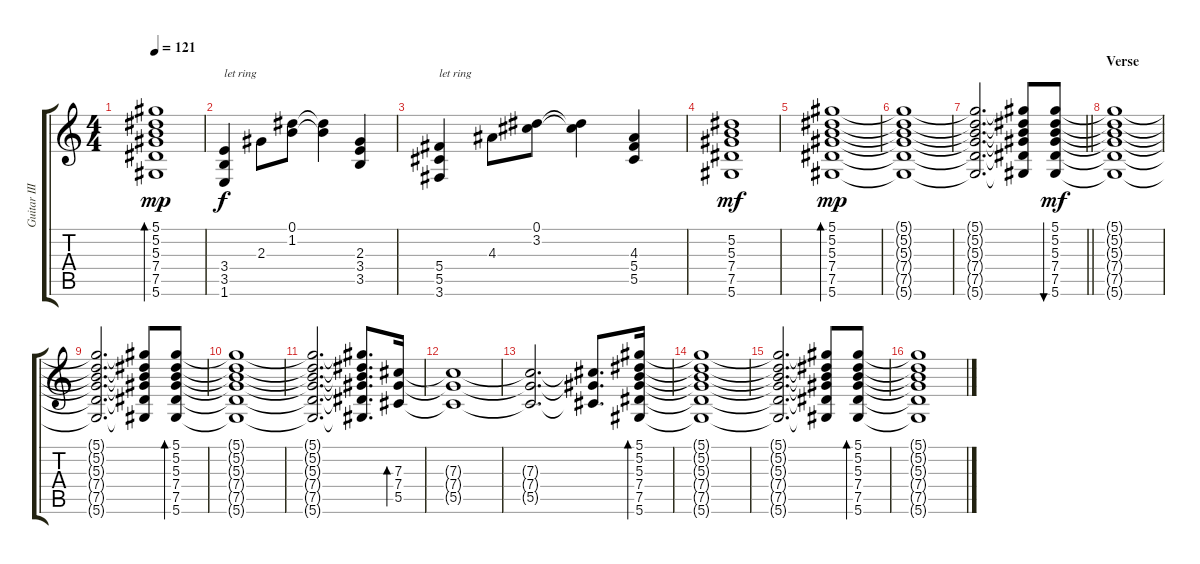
\track ("Guitar III (Rhythm)" "Guitar III") {instrument distortionguitar}
\staff {score tabs}
\tuning (Eb4 Bb3 Gb3 Db3 Ab2 Eb2) {hide}
\ts (4 4)
\tempo 121
\clef g2
\ks aminor
(5.1 5.2 5.3 7.4 7.5 5.6).1{bd 120 dy mp} |
(3.4 3.5 1.6).4{txt "let ring" dy f} 2.3.8 (0.1 1.2).8 (0.1{t} 1.2{t}).4 (2.3 3.4 3.5).4 |
(5.4 5.5 3.6).4{txt "let ring"} 4.3.8 (0.1 3.2).8 (0.1{t} 3.2{t}).4 (4.3 5.4 5.5).4 |
(5.2 5.3 7.4 7.5 5.6).1{dy mf} |
(5.1 5.2 5.3 7.4 7.5 5.6).1{bd 120 dy mp} |
(5.1{t} 5.2{t} 5.3{t} 7.4{t} 7.5{t} 5.6{t}).1 |
\barLineRight lightlight
(5.1{t} 5.2{t} 5.3{t} 7.4{t} 7.5{t} 5.6{t}).2{d} (5.1{t} 5.2{t} 5.3{t} 7.4{t} 7.5{t} 5.6{t}).8 (5.1 5.2 5.3 7.4 7.5 5.6).8{bu 480 dy mf} |
\section ("" "Verse")
(5.1{t} 5.2{t} 5.3{t} 7.4{t} 7.5{t} 5.6{t}).1 |
(5.1{t} 5.2{t} 5.3{t} 7.4{t} 7.5{t} 5.6{t}).2{d} (5.1{t} 5.2{t} 5.3{t} 7.4{t} 7.5{t} 5.6{t}).8 (5.1 5.2 5.3 7.4 7.5 5.6).8{bd 240} |
(5.1{t} 5.2{t} 5.3{t} 7.4{t} 7.5{t} 5.6{t}).1 |
(5.1{t} 5.2{t} 5.3{t} 7.4{t} 7.5{t} 5.6{t}).2{d} (5.1{t} 5.2{t} 5.3{t} 7.4{t} 7.5{t} 5.6{t}).8{d} (7.3 7.4 5.5).16{bd 120} |
(7.3{t} 7.4{t} 5.5{t}).1 |
(7.3{t} 7.4{t} 5.5{t}).2{d} (7.3{t} 7.4{t} 5.5{t}).8{d} (5.1 5.2 5.3 7.4 7.5 5.6).16{bd 120} |
(5.1{t} 5.2{t} 5.3{t} 7.4{t} 7.5{t} 5.6{t}).1 |
(5.1{t} 5.2{t} 5.3{t} 7.4{t} 7.5{t} 5.6{t}).2{d} (5.1{t} 5.2{t} 5.3{t} 7.4{t} 7.5{t} 5.6{t}).8 (5.1 5.2 5.3 7.4 7.5 5.6).8{bd 240} |
(5.1{t} 5.2{t} 5.3{t} 7.4{t} 7.5{t} 5.6{t}).1
